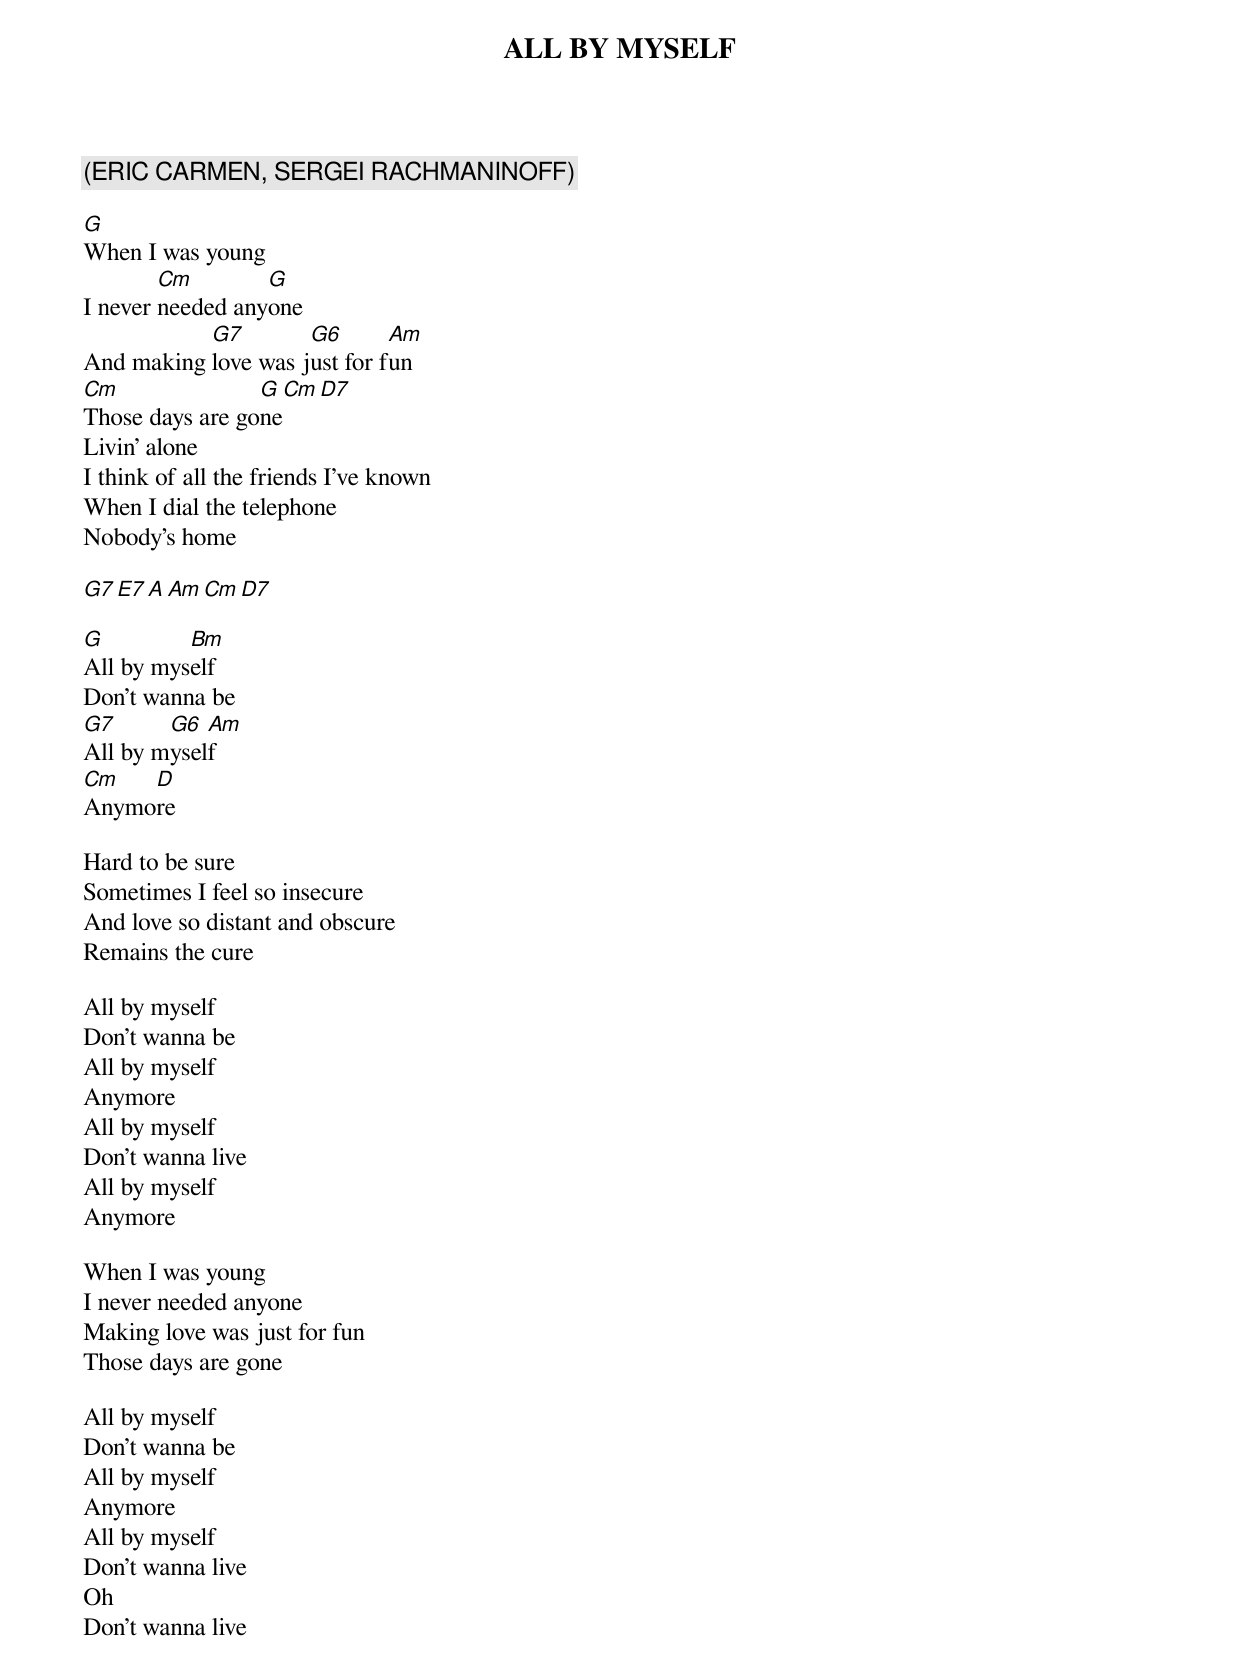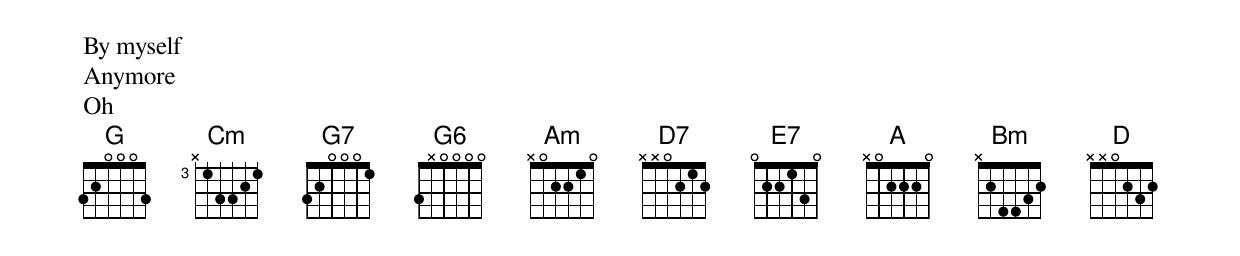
ALL BY MYSELF

(ERIC CARMEN, SERGEI RACHMANINOFF)

G
When I was young
        Cm        G
I never needed anyone
           G7        G6       Am
And making love was just for fun
Cm               G    Cm D7
Those days are gone
Livin' alone
I think of all the friends I've known
When I dial the telephone
Nobody's home

G7 E7 A Am Cm D7

G         Bm
All by myself
Don't wanna be
G7      G6  Am
All by myself
Cm   D
Anymore

Hard to be sure
Sometimes I feel so insecure
And love so distant and obscure
Remains the cure

All by myself
Don't wanna be
All by myself
Anymore
All by myself
Don't wanna live
All by myself
Anymore

When I was young
I never needed anyone
Making love was just for fun
Those days are gone

All by myself
Don't wanna be
All by myself
Anymore
All by myself
Don't wanna live
Oh
Don't wanna live
By myself
Anymore
Oh
